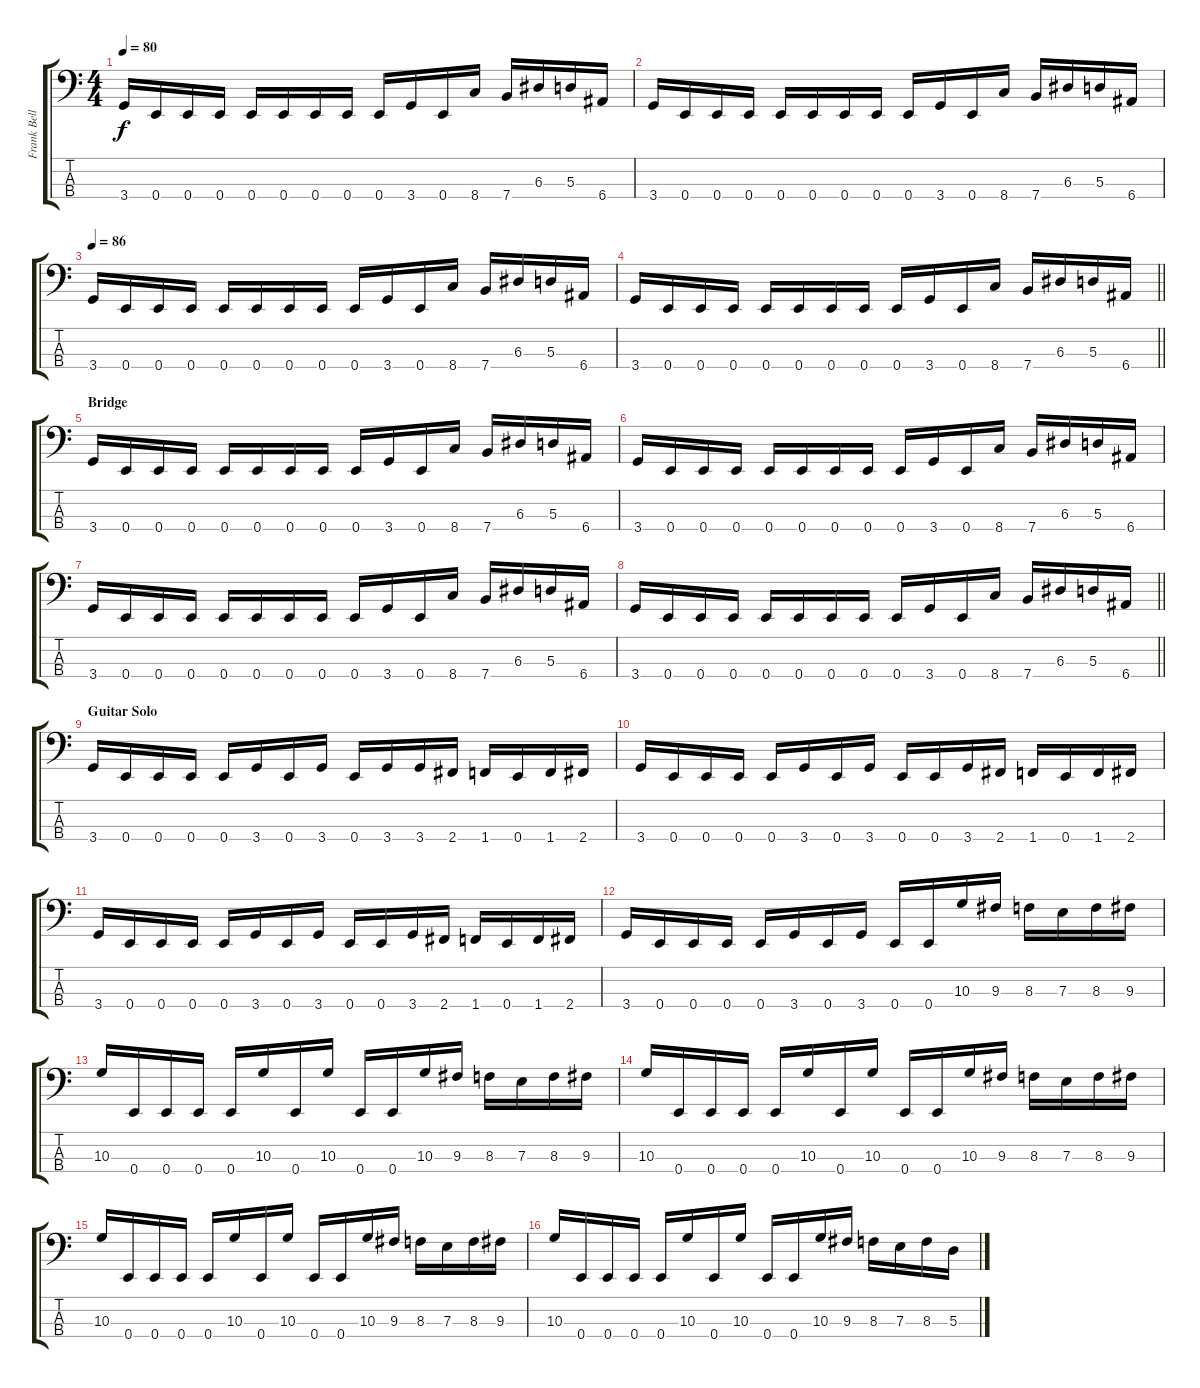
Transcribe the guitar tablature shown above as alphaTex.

\track ("Frank Bello (Bass)" "Frank Bell") {instrument electricbasspick}
\staff {score tabs}
\tuning (G2 D2 A1 E1) {hide}
\ts (4 4)
\tempo 80
\clef f4
\ks c
3.4.16{dy f} 0.4.16 0.4.16 0.4.16 0.4.16 0.4.16 0.4.16 0.4.16 0.4.16 3.4.16 0.4.16 8.4.16 7.4.16 6.3.16 5.3.16 6.4.16 |
3.4.16 0.4.16 0.4.16 0.4.16 0.4.16 0.4.16 0.4.16 0.4.16 0.4.16 3.4.16 0.4.16 8.4.16 7.4.16 6.3.16 5.3.16 6.4.16 |
\tempo 86
3.4.16 0.4.16 0.4.16 0.4.16 0.4.16 0.4.16 0.4.16 0.4.16 0.4.16 3.4.16 0.4.16 8.4.16 7.4.16 6.3.16 5.3.16 6.4.16 |
\barLineRight lightlight
3.4.16 0.4.16 0.4.16 0.4.16 0.4.16 0.4.16 0.4.16 0.4.16 0.4.16 3.4.16 0.4.16 8.4.16 7.4.16 6.3.16 5.3.16 6.4.16 |
\section ("" "Bridge")
3.4.16 0.4.16 0.4.16 0.4.16 0.4.16 0.4.16 0.4.16 0.4.16 0.4.16 3.4.16 0.4.16 8.4.16 7.4.16 6.3.16 5.3.16 6.4.16 |
3.4.16 0.4.16 0.4.16 0.4.16 0.4.16 0.4.16 0.4.16 0.4.16 0.4.16 3.4.16 0.4.16 8.4.16 7.4.16 6.3.16 5.3.16 6.4.16 |
3.4.16 0.4.16 0.4.16 0.4.16 0.4.16 0.4.16 0.4.16 0.4.16 0.4.16 3.4.16 0.4.16 8.4.16 7.4.16 6.3.16 5.3.16 6.4.16 |
\barLineRight lightlight
3.4.16 0.4.16 0.4.16 0.4.16 0.4.16 0.4.16 0.4.16 0.4.16 0.4.16 3.4.16 0.4.16 8.4.16 7.4.16 6.3.16 5.3.16 6.4.16 |
\section ("" "Guitar Solo")
3.4.16 0.4.16 0.4.16 0.4.16 0.4.16 3.4.16 0.4.16 3.4.16 0.4.16 3.4.16 3.4.16 2.4.16 1.4.16 0.4.16 1.4.16 2.4.16 |
3.4.16 0.4.16 0.4.16 0.4.16 0.4.16 3.4.16 0.4.16 3.4.16 0.4.16 0.4.16 3.4.16 2.4.16 1.4.16 0.4.16 1.4.16 2.4.16 |
3.4.16 0.4.16 0.4.16 0.4.16 0.4.16 3.4.16 0.4.16 3.4.16 0.4.16 0.4.16 3.4.16 2.4.16 1.4.16 0.4.16 1.4.16 2.4.16 |
3.4.16 0.4.16 0.4.16 0.4.16 0.4.16 3.4.16 0.4.16 3.4.16 0.4.16 0.4.16 10.3.16 9.3.16 8.3.16 7.3.16 8.3.16 9.3.16 |
10.3.16 0.4.16 0.4.16 0.4.16 0.4.16 10.3.16 0.4.16 10.3.16 0.4.16 0.4.16 10.3.16 9.3.16 8.3.16 7.3.16 8.3.16 9.3.16 |
10.3.16 0.4.16 0.4.16 0.4.16 0.4.16 10.3.16 0.4.16 10.3.16 0.4.16 0.4.16 10.3.16 9.3.16 8.3.16 7.3.16 8.3.16 9.3.16 |
10.3.16 0.4.16 0.4.16 0.4.16 0.4.16 10.3.16 0.4.16 10.3.16 0.4.16 0.4.16 10.3.16 9.3.16 8.3.16 7.3.16 8.3.16 9.3.16 |
10.3.16 0.4.16 0.4.16 0.4.16 0.4.16 10.3.16 0.4.16 10.3.16 0.4.16 0.4.16 10.3.16 9.3.16 8.3.16 7.3.16 8.3.16 5.3.16
